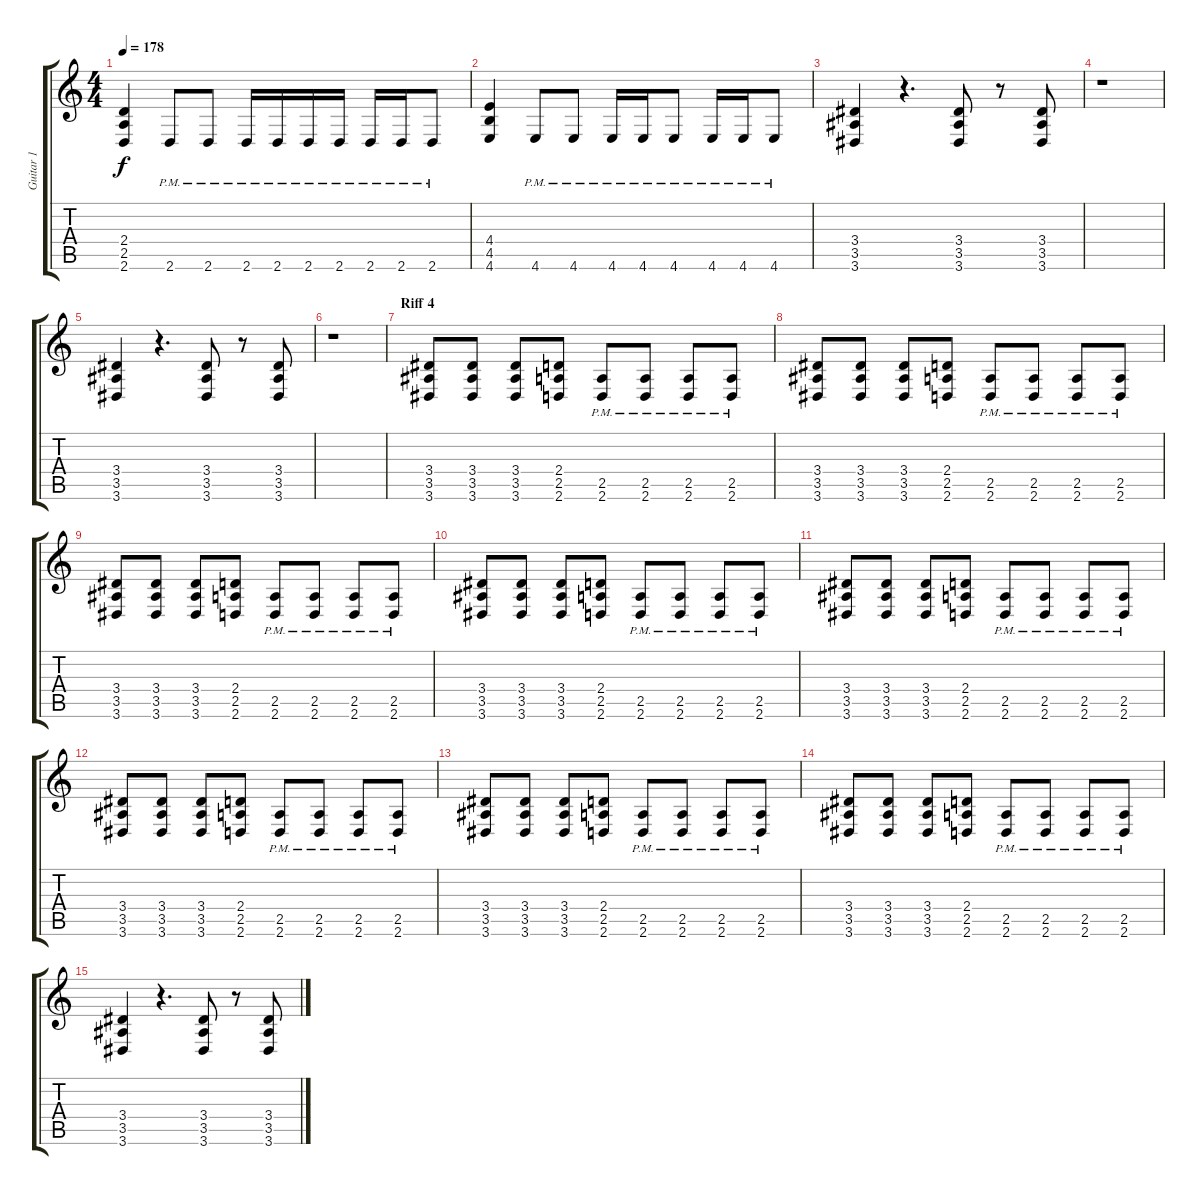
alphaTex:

\track ("Guitar 1" "Guitar 1") {instrument distortionguitar}
\staff {score tabs}
\tuning (D4 A3 F3 C3 G2 C2) {hide}
\ts (4 4)
\tempo 178
\clef g2
\ks c
(2.4 2.5 2.6).4{dy f} 2.6{pm}.8 2.6{pm}.8 2.6{pm}.16 2.6{pm}.16 2.6{pm}.16 2.6{pm}.16 2.6{pm}.16 2.6{pm}.16 2.6{pm}.8 |
(4.4 4.5 4.6).4 4.6{pm}.8 4.6{pm}.8 4.6{pm}.16 4.6{pm}.16 4.6{pm}.8 4.6{pm}.16 4.6{pm}.16 4.6{pm}.8 |
(3.4 3.5 3.6).4 r.4{d} (3.4 3.5 3.6).8 r.8 (3.4 3.5 3.6).8 |
r.1 |
(3.4 3.5 3.6).4 r.4{d} (3.4 3.5 3.6).8 r.8 (3.4 3.5 3.6).8 |
r.1 |
\section ("" "Riff 4")
(3.4 3.5 3.6).8 (3.4 3.5 3.6).8 (3.4 3.5 3.6).8 (2.4 2.5 2.6).8 (2.5{pm} 2.6{pm}).8 (2.5{pm} 2.6{pm}).8 (2.5{pm} 2.6{pm}).8 (2.5{pm} 2.6{pm}).8 |
(3.4 3.5 3.6).8 (3.4 3.5 3.6).8 (3.4 3.5 3.6).8 (2.4 2.5 2.6).8 (2.5{pm} 2.6{pm}).8 (2.5{pm} 2.6{pm}).8 (2.5{pm} 2.6{pm}).8 (2.5{pm} 2.6{pm}).8 |
(3.4 3.5 3.6).8 (3.4 3.5 3.6).8 (3.4 3.5 3.6).8 (2.4 2.5 2.6).8 (2.5{pm} 2.6{pm}).8 (2.5{pm} 2.6{pm}).8 (2.5{pm} 2.6{pm}).8 (2.5{pm} 2.6{pm}).8 |
(3.4 3.5 3.6).8 (3.4 3.5 3.6).8 (3.4 3.5 3.6).8 (2.4 2.5 2.6).8 (2.5{pm} 2.6{pm}).8 (2.5{pm} 2.6{pm}).8 (2.5{pm} 2.6{pm}).8 (2.5{pm} 2.6{pm}).8 |
(3.4 3.5 3.6).8 (3.4 3.5 3.6).8 (3.4 3.5 3.6).8 (2.4 2.5 2.6).8 (2.5{pm} 2.6{pm}).8 (2.5{pm} 2.6{pm}).8 (2.5{pm} 2.6{pm}).8 (2.5{pm} 2.6{pm}).8 |
(3.4 3.5 3.6).8 (3.4 3.5 3.6).8 (3.4 3.5 3.6).8 (2.4 2.5 2.6).8 (2.5{pm} 2.6{pm}).8 (2.5{pm} 2.6{pm}).8 (2.5{pm} 2.6{pm}).8 (2.5{pm} 2.6{pm}).8 |
(3.4 3.5 3.6).8 (3.4 3.5 3.6).8 (3.4 3.5 3.6).8 (2.4 2.5 2.6).8 (2.5{pm} 2.6{pm}).8 (2.5{pm} 2.6{pm}).8 (2.5{pm} 2.6{pm}).8 (2.5{pm} 2.6{pm}).8 |
(3.4 3.5 3.6).8 (3.4 3.5 3.6).8 (3.4 3.5 3.6).8 (2.4 2.5 2.6).8 (2.5{pm} 2.6{pm}).8 (2.5{pm} 2.6{pm}).8 (2.5{pm} 2.6{pm}).8 (2.5{pm} 2.6{pm}).8 |
(3.4 3.5 3.6).4 r.4{d} (3.4 3.5 3.6).8 r.8 (3.4 3.5 3.6).8
